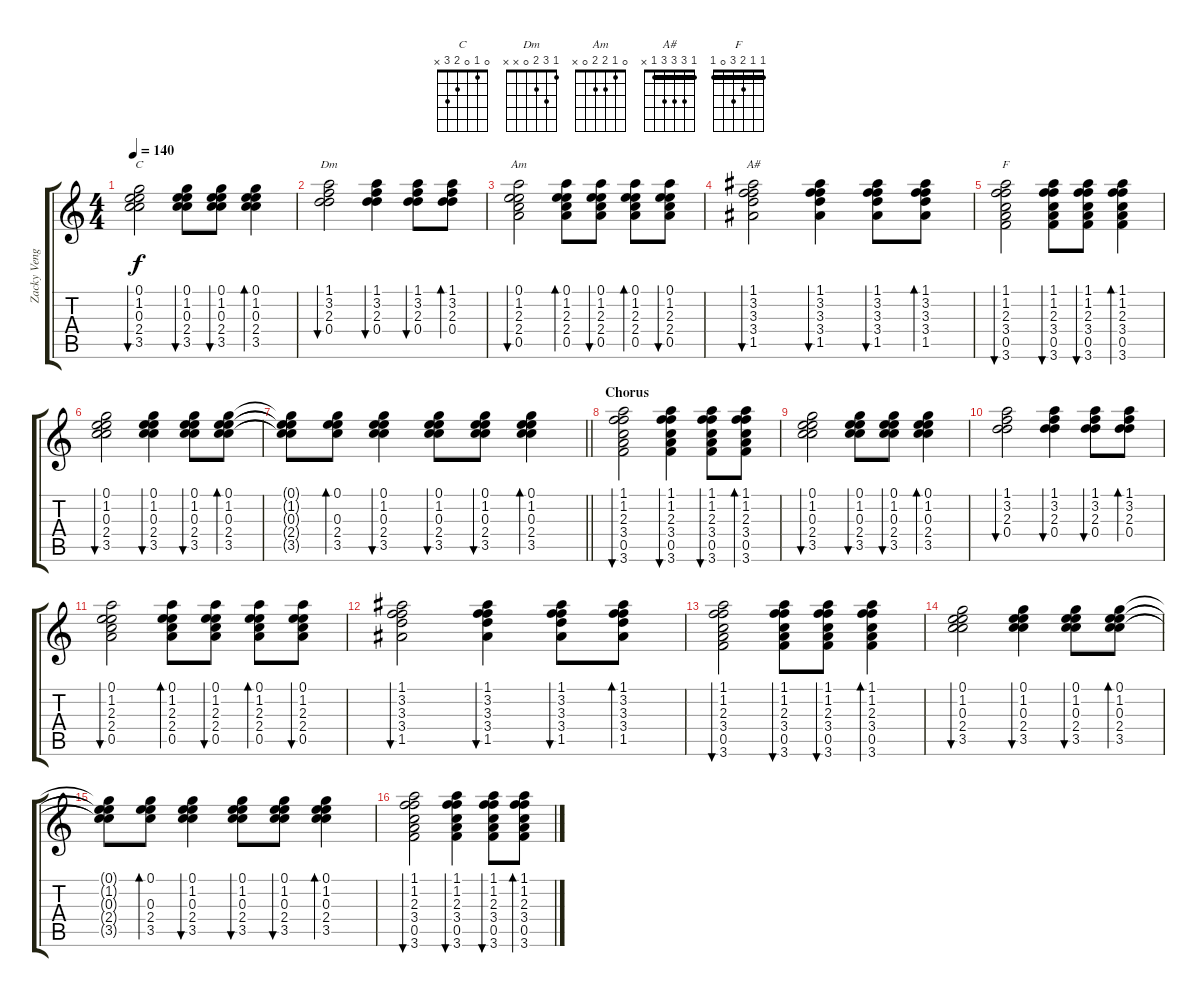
\track ("Zacky Vengeance" "Zacky Veng") {instrument acousticguitarsteel}
\staff {score tabs}
\tuning (E4 B3 G4 D4 A3 D3) {hide}
\chord ("C" 0 1 0 2 3 x)
\chord ("Dm" 1 3 2 0 x x)
\chord ("Am" 0 1 2 2 0 x)
\chord ("A#" 1 3 3 3 1 x) {barre 1}
\chord ("F" 1 1 2 3 0 1) {barre 1}
\ts (4 4)
\tempo 140
\clef g2
\ks c
(0.1 1.2 0.3 2.4 3.5).2{bu 60 ch "C" dy f} (0.1 1.2 0.3 2.4 3.5).8{bu 60} (0.1 1.2 0.3 2.4 3.5).8{bu 60} (0.1 1.2 0.3 2.4 3.5).4{bd 60} |
(1.1 3.2 2.3 0.4).2{bu 60 ch "Dm"} (1.1 3.2 2.3 0.4).4{bu 60} (1.1 3.2 2.3 0.4).8{bu 60} (1.1 3.2 2.3 0.4).8{bd 60} |
(0.1 1.2 2.3 2.4 0.5).2{bu 60 ch "Am"} (0.1 1.2 2.3 2.4 0.5).8{bd 60} (0.1 1.2 2.3 2.4 0.5).8{bu 60} (0.1 1.2 2.3 2.4 0.5).8{bd 60} (0.1 1.2 2.3 2.4 0.5).8{bu 60} |
(1.1 3.2 3.3 3.4 1.5).2{bu 60 ch "A#"} (1.1 3.2 3.3 3.4 1.5).4{bu 60} (1.1 3.2 3.3 3.4 1.5).8{bu 60} (1.1 3.2 3.3 3.4 1.5).8{bd 60} |
(1.1 1.2 2.3 3.4 0.5 3.6).2{bu 60 ch "F"} (1.1 1.2 2.3 3.4 0.5 3.6).8{bu 60} (1.1 1.2 2.3 3.4 0.5 3.6).8{bu 60} (1.1 1.2 2.3 3.4 0.5 3.6).4{bd 60} |
(0.1 1.2 0.3 2.4 3.5).2{bu 60} (0.1 1.2 0.3 2.4 3.5).4{bu 60} (0.1 1.2 0.3 2.4 3.5).8{bu 60} (0.1 1.2 0.3 2.4 3.5).8{bd 60} |
\barLineRight lightlight
(0.1{t} 1.2{t} 0.3{t} 2.4{t} 3.5{t}).8 (0.1 0.3 2.4 3.5).8{bd 60} (0.1 1.2 0.3 2.4 3.5).4{bu 60} (0.1 1.2 0.3 2.4 3.5).8{bu 60} (0.1 1.2 0.3 2.4 3.5).8{bu 60} (0.1 1.2 0.3 2.4 3.5).4{bd 60} |
\section ("" "Chorus")
(1.1 1.2 2.3 3.4 0.5 3.6).2{bu 60} (1.1 1.2 2.3 3.4 0.5 3.6).4{bu 60} (1.1 1.2 2.3 3.4 0.5 3.6).8{bu 60} (1.1 1.2 2.3 3.4 0.5 3.6).8{bd 60} |
(0.1 1.2 0.3 2.4 3.5).2{bu 60} (0.1 1.2 0.3 2.4 3.5).8{bu 60} (0.1 1.2 0.3 2.4 3.5).8{bu 60} (0.1 1.2 0.3 2.4 3.5).4{bd 60} |
(1.1 3.2 2.3 0.4).2{bu 60} (1.1 3.2 2.3 0.4).4{bu 60} (1.1 3.2 2.3 0.4).8{bu 60} (1.1 3.2 2.3 0.4).8{bd 60} |
(0.1 1.2 2.3 2.4 0.5).2{bu 60} (0.1 1.2 2.3 2.4 0.5).8{bd 60} (0.1 1.2 2.3 2.4 0.5).8{bu 60} (0.1 1.2 2.3 2.4 0.5).8{bd 60} (0.1 1.2 2.3 2.4 0.5).8{bu 60} |
(1.1 3.2 3.3 3.4 1.5).2{bu 60} (1.1 3.2 3.3 3.4 1.5).4{bu 60} (1.1 3.2 3.3 3.4 1.5).8{bu 60} (1.1 3.2 3.3 3.4 1.5).8{bd 60} |
(1.1 1.2 2.3 3.4 0.5 3.6).2{bu 60} (1.1 1.2 2.3 3.4 0.5 3.6).8{bu 60} (1.1 1.2 2.3 3.4 0.5 3.6).8{bu 60} (1.1 1.2 2.3 3.4 0.5 3.6).4{bd 60} |
(0.1 1.2 0.3 2.4 3.5).2{bu 60} (0.1 1.2 0.3 2.4 3.5).4{bu 60} (0.1 1.2 0.3 2.4 3.5).8{bu 60} (0.1 1.2 0.3 2.4 3.5).8{bd 60} |
(0.1{t} 1.2{t} 0.3{t} 2.4{t} 3.5{t}).8 (0.1 0.3 2.4 3.5).8{bd 60} (0.1 1.2 0.3 2.4 3.5).4{bu 60} (0.1 1.2 0.3 2.4 3.5).8{bu 60} (0.1 1.2 0.3 2.4 3.5).8{bu 60} (0.1 1.2 0.3 2.4 3.5).4{bd 60} |
(1.1 1.2 2.3 3.4 0.5 3.6).2{bu 60} (1.1 1.2 2.3 3.4 0.5 3.6).4{bu 60} (1.1 1.2 2.3 3.4 0.5 3.6).8{bu 60} (1.1 1.2 2.3 3.4 0.5 3.6).8{bd 60}
